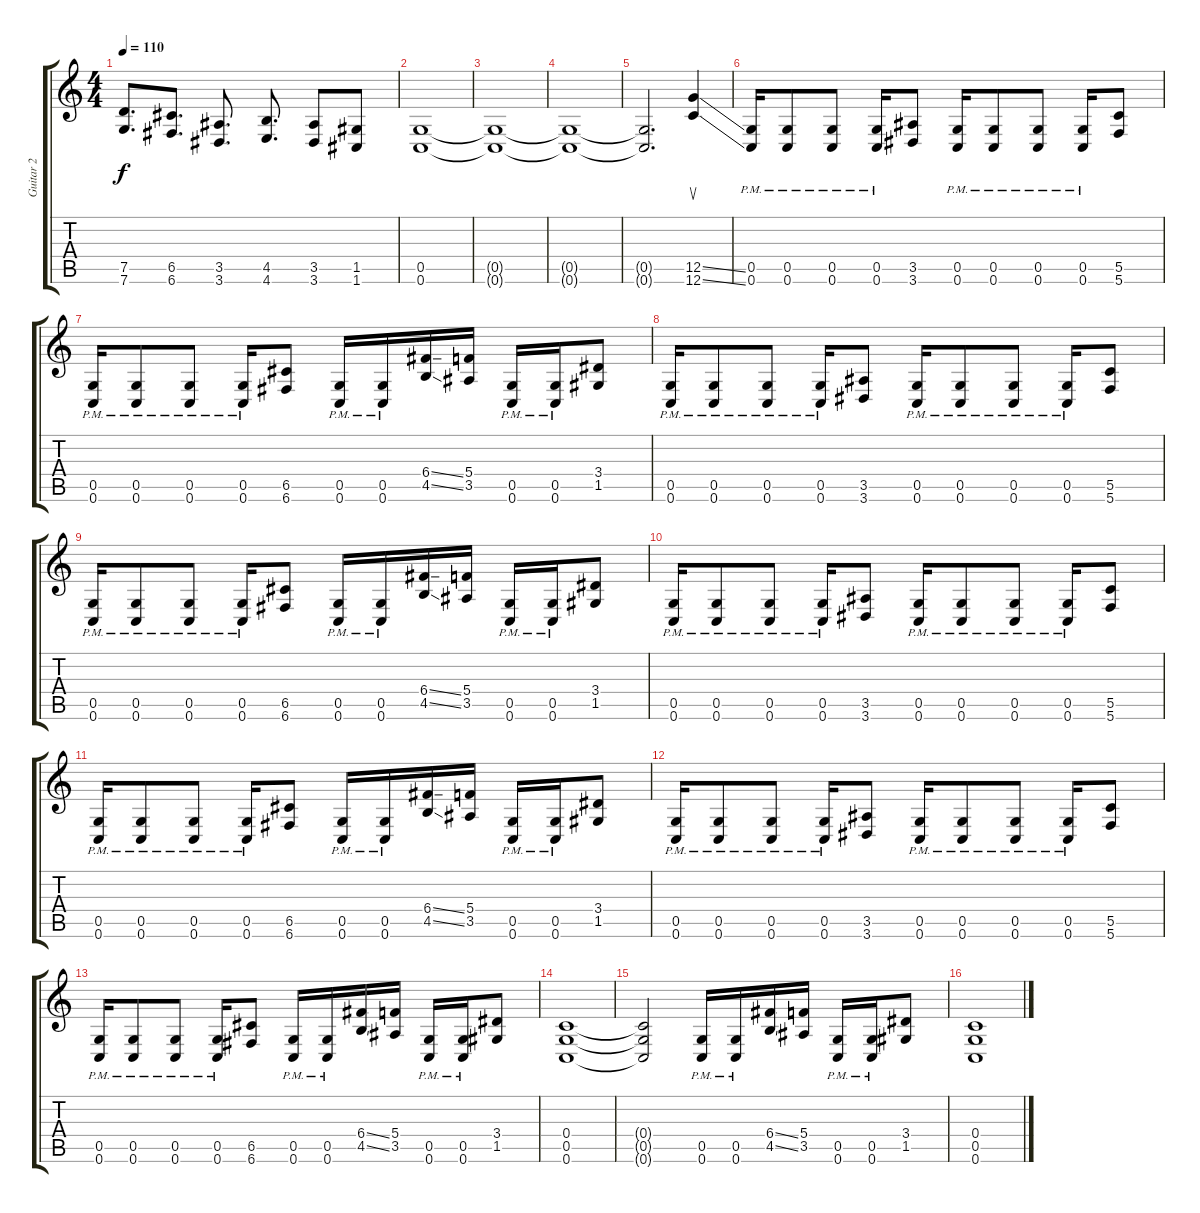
\track ("Guitar 2" "Guitar 2") {instrument distortionguitar}
\staff {score tabs}
\tuning (D4 A3 F3 C3 G2 C2) {hide}
\ts (4 4)
\tempo 110
\clef g2
\ks c
(7.5 7.6).8{d dy f instrument distortionguitar} (6.5 6.6).8{d} (3.5 3.6).8{d} (4.5 4.6).8{d} (3.5 3.6).8 (1.5 1.6).8 |
(0.5 0.6).1 |
(0.5{t} 0.6{t}).1 |
(0.5{t} 0.6{t}).1 |
(0.5{t} 0.6{t}).2{d} (12.5{ss} 12.6{ss}).4{su} |
(0.5{pm} 0.6{pm}).16 (0.5{pm} 0.6{pm}).8 (0.5{pm} 0.6{pm}).8 (0.5{pm} 0.6{pm}).16 (3.5 3.6).8 (0.5{pm} 0.6{pm}).16 (0.5{pm} 0.6{pm}).8 (0.5{pm} 0.6{pm}).8 (0.5{pm} 0.6{pm}).16 (5.5 5.6).8 |
(0.5{pm} 0.6{pm}).16 (0.5{pm} 0.6{pm}).8 (0.5{pm} 0.6{pm}).8 (0.5{pm} 0.6{pm}).16 (6.5 6.6).8 (0.5{pm} 0.6{pm}).16 (0.5{pm} 0.6{pm}).16 (6.4{ss} 4.5{ss}).16 (5.4 3.5).16 (0.5{pm} 0.6{pm}).16 (0.5{pm} 0.6{pm}).16 (3.4 1.5).8 |
(0.5{pm} 0.6{pm}).16 (0.5{pm} 0.6{pm}).8 (0.5{pm} 0.6{pm}).8 (0.5{pm} 0.6{pm}).16 (3.5 3.6).8 (0.5{pm} 0.6{pm}).16 (0.5{pm} 0.6{pm}).8 (0.5{pm} 0.6{pm}).8 (0.5{pm} 0.6{pm}).16 (5.5 5.6).8 |
(0.5{pm} 0.6{pm}).16 (0.5{pm} 0.6{pm}).8 (0.5{pm} 0.6{pm}).8 (0.5{pm} 0.6{pm}).16 (6.5 6.6).8 (0.5{pm} 0.6{pm}).16 (0.5{pm} 0.6{pm}).16 (6.4{ss} 4.5{ss}).16 (5.4 3.5).16 (0.5{pm} 0.6{pm}).16 (0.5{pm} 0.6{pm}).16 (3.4 1.5).8 |
(0.5{pm} 0.6{pm}).16 (0.5{pm} 0.6{pm}).8 (0.5{pm} 0.6{pm}).8 (0.5{pm} 0.6{pm}).16 (3.5 3.6).8 (0.5{pm} 0.6{pm}).16 (0.5{pm} 0.6{pm}).8 (0.5{pm} 0.6{pm}).8 (0.5{pm} 0.6{pm}).16 (5.5 5.6).8 |
(0.5{pm} 0.6{pm}).16 (0.5{pm} 0.6{pm}).8 (0.5{pm} 0.6{pm}).8 (0.5{pm} 0.6{pm}).16 (6.5 6.6).8 (0.5{pm} 0.6{pm}).16 (0.5{pm} 0.6{pm}).16 (6.4{ss} 4.5{ss}).16 (5.4 3.5).16 (0.5{pm} 0.6{pm}).16 (0.5{pm} 0.6{pm}).16 (3.4 1.5).8 |
(0.5{pm} 0.6{pm}).16 (0.5{pm} 0.6{pm}).8 (0.5{pm} 0.6{pm}).8 (0.5{pm} 0.6{pm}).16 (3.5 3.6).8 (0.5{pm} 0.6{pm}).16 (0.5{pm} 0.6{pm}).8 (0.5{pm} 0.6{pm}).8 (0.5{pm} 0.6{pm}).16 (5.5 5.6).8 |
(0.5{pm} 0.6{pm}).16 (0.5{pm} 0.6{pm}).8 (0.5{pm} 0.6{pm}).8 (0.5{pm} 0.6{pm}).16 (6.5 6.6).8 (0.5{pm} 0.6{pm}).16 (0.5{pm} 0.6{pm}).16 (6.4{ss} 4.5{ss}).16 (5.4 3.5).16 (0.5{pm} 0.6{pm}).16 (0.5{pm} 0.6{pm}).16 (3.4 1.5).8 |
(0.4 0.5 0.6).1 |
(0.4{t} 0.5{t} 0.6{t}).2 (0.5{pm} 0.6{pm}).16 (0.5{pm} 0.6{pm}).16 (6.4{ss} 4.5{ss}).16 (5.4 3.5).16 (0.5{pm} 0.6{pm}).16 (0.5{pm} 0.6{pm}).16 (3.4 1.5).8 |
(0.4 0.5 0.6).1
